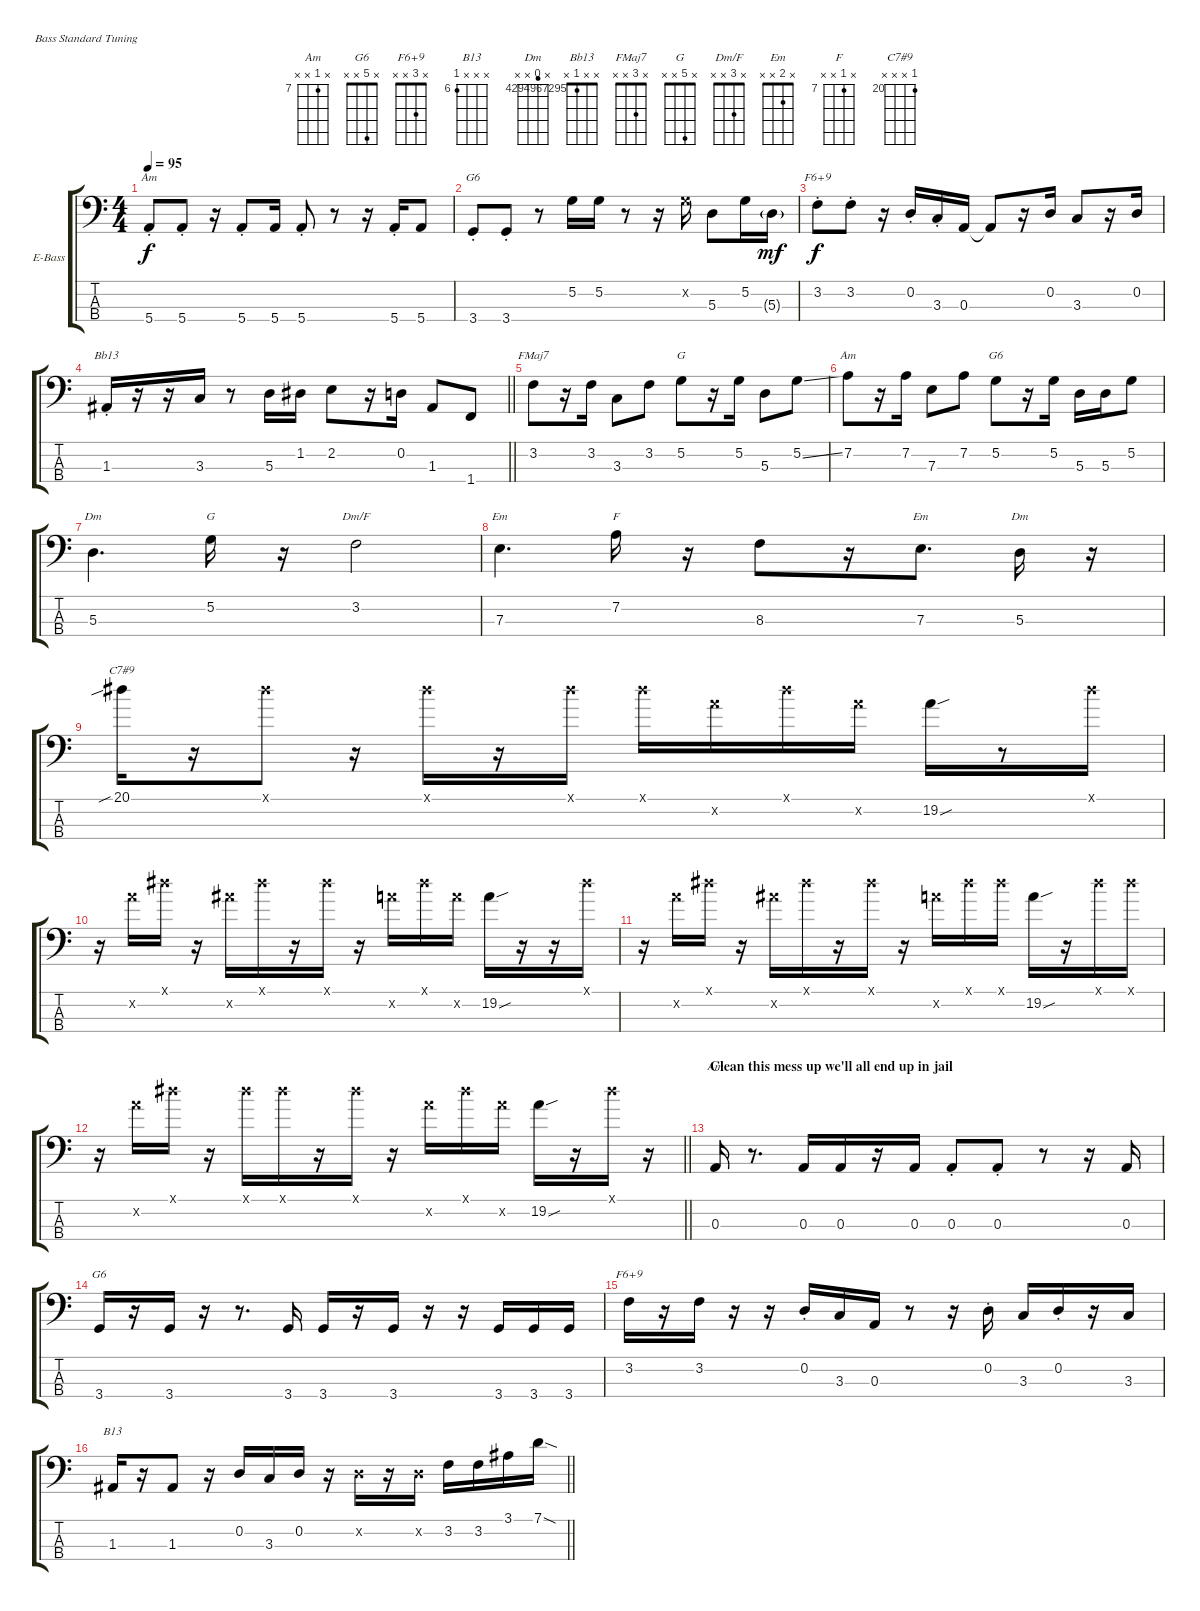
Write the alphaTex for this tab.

\bracketExtendMode groupsimilarinstruments
\firstSystemTrackNameOrientation horizontal
\otherSystemsTrackNameOrientation horizontal
\track ("Bass" "E-Bass") {instrument electricbassfinger}
\staff {score tabs}
\tuning (G2 D2 A1 E1)
\chord ("Am" x x 4294967294 x) {firstfret 4294967295 showfingering false}
\chord ("G6" x x x 3)
\chord ("F6+9" x 3 x x)
\chord ("B13" x x x 6) {firstfret 6}
\chord ("Am" x 7 x x) {firstfret 7}
\chord ("G6" x 5 x x)
\chord ("Dm" x 4294967294 x x) {firstfret 4294967295 showfingering false}
\chord ("Bb13" x x 1 x)
\chord ("FMaj7" x 3 x x)
\chord ("G" x 5 x x)
\chord ("Dm/F" x 3 x x)
\chord ("Em" x 2 x x)
\chord ("F" x 7 x x) {firstfret 7}
\chord ("C7#9" 20 x x x) {firstfret 20}
\ts (4 4)
\tempo 95
\clef f4
\ks c
5.4{st}.8{ch "Am" dy f} 5.4{st}.8 r.16 5.4{st}.8 5.4.16 5.4{st}.8 r.8 r.16 5.4{st}.16 5.4.8 |
3.4{st}.8{ch "G6"} 3.4{st}.8 r.8 5.2.16 5.2.16 r.8 r.16 5.2{x}.16 5.3.8 5.2.16 5.3{g}.16{dy mf} |
3.2{st}.8{ch "F6+9" dy f} 3.2{st}.8 r.16 0.2{st}.16 3.3{st}.16 0.3.16 0.3{t}.8 r.16 0.2.16 3.3.8 r.16 0.2.16 |
\barLineRight lightlight
1.3{st}.16{ch "Bb13"} r.16 r.16 3.3.16 r.8 5.3.16 1.2.16 2.2.8 r.16 0.2.16 1.3.8 1.4.8 |
3.2.8{ch "FMaj7"} r.16 3.2.16 3.3.8 3.2.8 5.2.8{ch "G"} r.16 5.2.16 5.3.8 5.2{ss}.8 |
7.2.8{ch "Am"} r.16 7.2.16 7.3.8 7.2.8 5.2.8{ch "G6"} r.16 5.2.16 5.3.16 5.3.16 5.2.8 |
5.3.4{d ch "Dm"} 5.2.16{ch "G"} r.16 3.2.2{ch "Dm/F"} |
7.3.4{d ch "Em"} 7.2.16{ch "F"} r.16 8.3.8 r.16 7.3.8{d ch "Em"} 5.3.16{ch "Dm"} r.16 |
20.1{sib}.16{ch "C7#9"} r.16 20.1{x}.8 r.16 20.1{x}.16 r.16 20.1{x}.16 20.1{x}.16 19.2{x}.16 20.1{x}.16 19.2{x}.16 19.2{sou}.16 r.8 20.1{x}.16 |
r.16 19.2{x}.16 20.1{x}.16 r.16 20.2{x}.16 20.1{x}.16 r.16 20.1{x}.16 r.16 19.2{x}.16 20.1{x}.16 19.2{x}.16 19.2{sou}.16 r.16 r.16 20.1{x}.16 |
r.16 19.2{x}.16 20.1{x}.16 r.16 20.2{x}.16 20.1{x}.16 r.16 20.1{x}.16 r.16 19.2{x}.16 20.1{x}.16 20.1{x}.16 19.2{sou}.16 r.16 20.1{x}.16 20.1{x}.16 |
\barLineRight lightlight
r.16 19.2{x}.16 20.1{x}.16 r.16 20.1{x}.16 20.1{x}.16 r.16 20.1{x}.16 r.16 19.2{x}.16 20.1{x}.16 19.2{x}.16 19.2{sou}.16 r.16 20.1{x}.16 r.16 |
\section ("" "Clean this mess up we'll all end up in jail")
0.3.16{ch "Am"} r.8{d} 0.3.16 0.3.16 r.16 0.3.16 0.3{st}.8 0.3{st}.8 r.8 r.16 0.3.16 |
3.4.16{ch "G6"} r.16 3.4.16 r.16 r.8{d} 3.4.16 3.4.16 r.16 3.4.16 r.16 r.16 3.4.16 3.4.16 3.4.16 |
3.2.16{ch "F6+9"} r.16 3.2.16 r.16 r.16 0.2{st}.16 3.3.16 0.3.16 r.8 r.16 0.2{st}.16 3.3.16 0.2{st}.16 r.16 3.3.16 |
\barLineRight lightlight
1.3.16{ch "B13"} r.16 1.3.8 r.16 0.2.16 3.3.16 0.2.16 r.16 0.2{x}.16 r.16 0.2{x}.16 3.2.16 3.2.16 3.1.16 7.1{sod}.16
